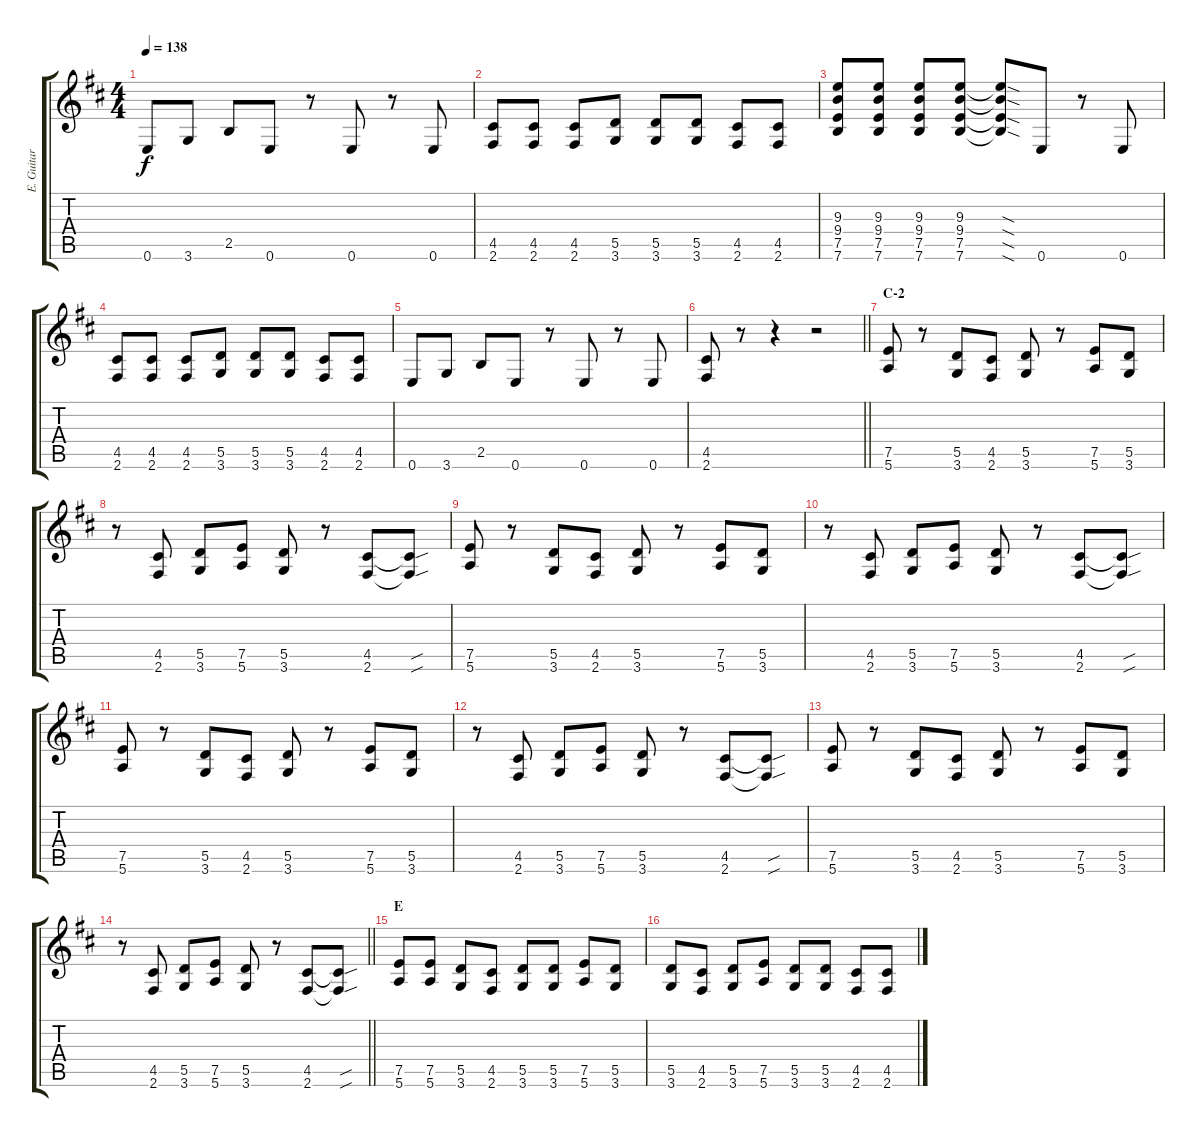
\track ("E. Guitar I" "E. Guitar ") {instrument overdrivenguitar}
\staff {score tabs}
\tuning (E4 B3 G3 D3 A2 E2) {hide}
\ts (4 4)
\tempo 138
\clef g2
\ks d
0.6.8{dy f} 3.6.8 2.5.8 0.6.8 r.8 0.6.8 r.8 0.6.8 |
(4.5 2.6).8 (4.5 2.6).8 (4.5 2.6).8 (5.5 3.6).8 (5.5 3.6).8 (5.5 3.6).8 (4.5 2.6).8 (4.5 2.6).8 |
(9.3 9.4 7.5 7.6).8 (9.3 9.4 7.5 7.6).8 (9.3 9.4 7.5 7.6).8 (9.3 9.4 7.5 7.6).8 (9.3{sod t} 9.4{sod t} 7.5{sod t} 7.6{sod t}).8 0.6.8 r.8 0.6.8 |
(4.5 2.6).8 (4.5 2.6).8 (4.5 2.6).8 (5.5 3.6).8 (5.5 3.6).8 (5.5 3.6).8 (4.5 2.6).8 (4.5 2.6).8 |
0.6.8 3.6.8 2.5.8 0.6.8 r.8 0.6.8 r.8 0.6.8 |
\barLineRight lightlight
(4.5 2.6).8 r.8 r.4 r.2 |
\section ("" "C-2")
(7.5 5.6).8 r.8 (5.5 3.6).8 (4.5 2.6).8 (5.5 3.6).8 r.8 (7.5 5.6).8 (5.5 3.6).8 |
r.8 (4.5 2.6).8 (5.5 3.6).8 (7.5 5.6).8 (5.5 3.6).8 r.8 (4.5 2.6).8 (4.5{sou t} 2.6{sou t}).8 |
(7.5 5.6).8 r.8 (5.5 3.6).8 (4.5 2.6).8 (5.5 3.6).8 r.8 (7.5 5.6).8 (5.5 3.6).8 |
r.8 (4.5 2.6).8 (5.5 3.6).8 (7.5 5.6).8 (5.5 3.6).8 r.8 (4.5 2.6).8 (4.5{sou t} 2.6{sou t}).8 |
(7.5 5.6).8 r.8 (5.5 3.6).8 (4.5 2.6).8 (5.5 3.6).8 r.8 (7.5 5.6).8 (5.5 3.6).8 |
r.8 (4.5 2.6).8 (5.5 3.6).8 (7.5 5.6).8 (5.5 3.6).8 r.8 (4.5 2.6).8 (4.5{sou t} 2.6{sou t}).8 |
(7.5 5.6).8 r.8 (5.5 3.6).8 (4.5 2.6).8 (5.5 3.6).8 r.8 (7.5 5.6).8 (5.5 3.6).8 |
\barLineRight lightlight
r.8 (4.5 2.6).8 (5.5 3.6).8 (7.5 5.6).8 (5.5 3.6).8 r.8 (4.5 2.6).8 (4.5{sou t} 2.6{sou t}).8 |
\section ("" "E")
(7.5 5.6).8 (7.5 5.6).8 (5.5 3.6).8 (4.5 2.6).8 (5.5 3.6).8 (5.5 3.6).8 (7.5 5.6).8 (5.5 3.6).8 |
(5.5 3.6).8 (4.5 2.6).8 (5.5 3.6).8 (7.5 5.6).8 (5.5 3.6).8 (5.5 3.6).8 (4.5 2.6).8 (4.5 2.6).8
